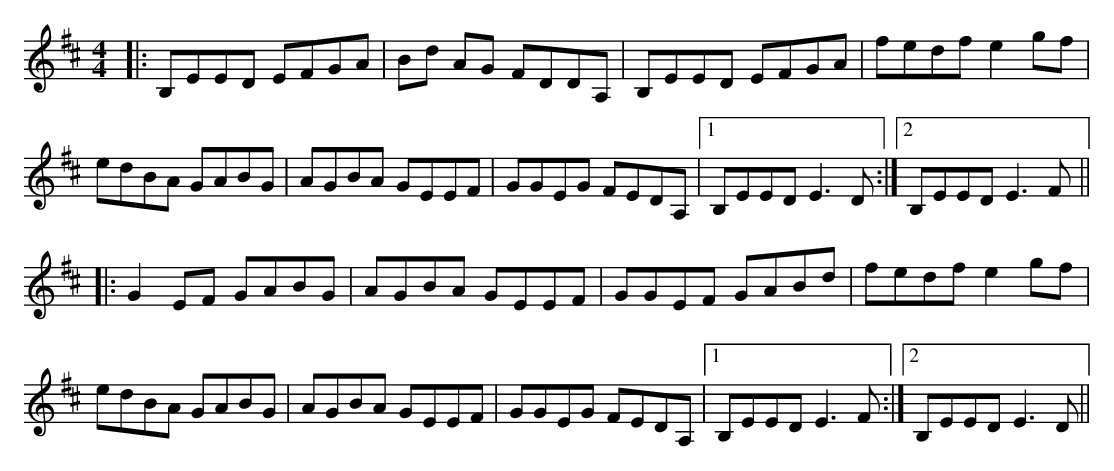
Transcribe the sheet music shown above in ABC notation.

X:1
M:4/4
K:Edor
|:B,EED EFGA|Bd AG FDDA,|B,EED EFGA|fedf e2gf|
edBA GABG|AGBA GEEF|GGEG FEDA,|1 B,EED E3D:|2 B,EED E3F||
|:G2EF GABG|AGBA GEEF|GGEF GABd|fedf e2gf|
edBA GABG|AGBA GEEF|GGEG FEDA,|1 B,EED E3F:|2 B,EED E3D||
